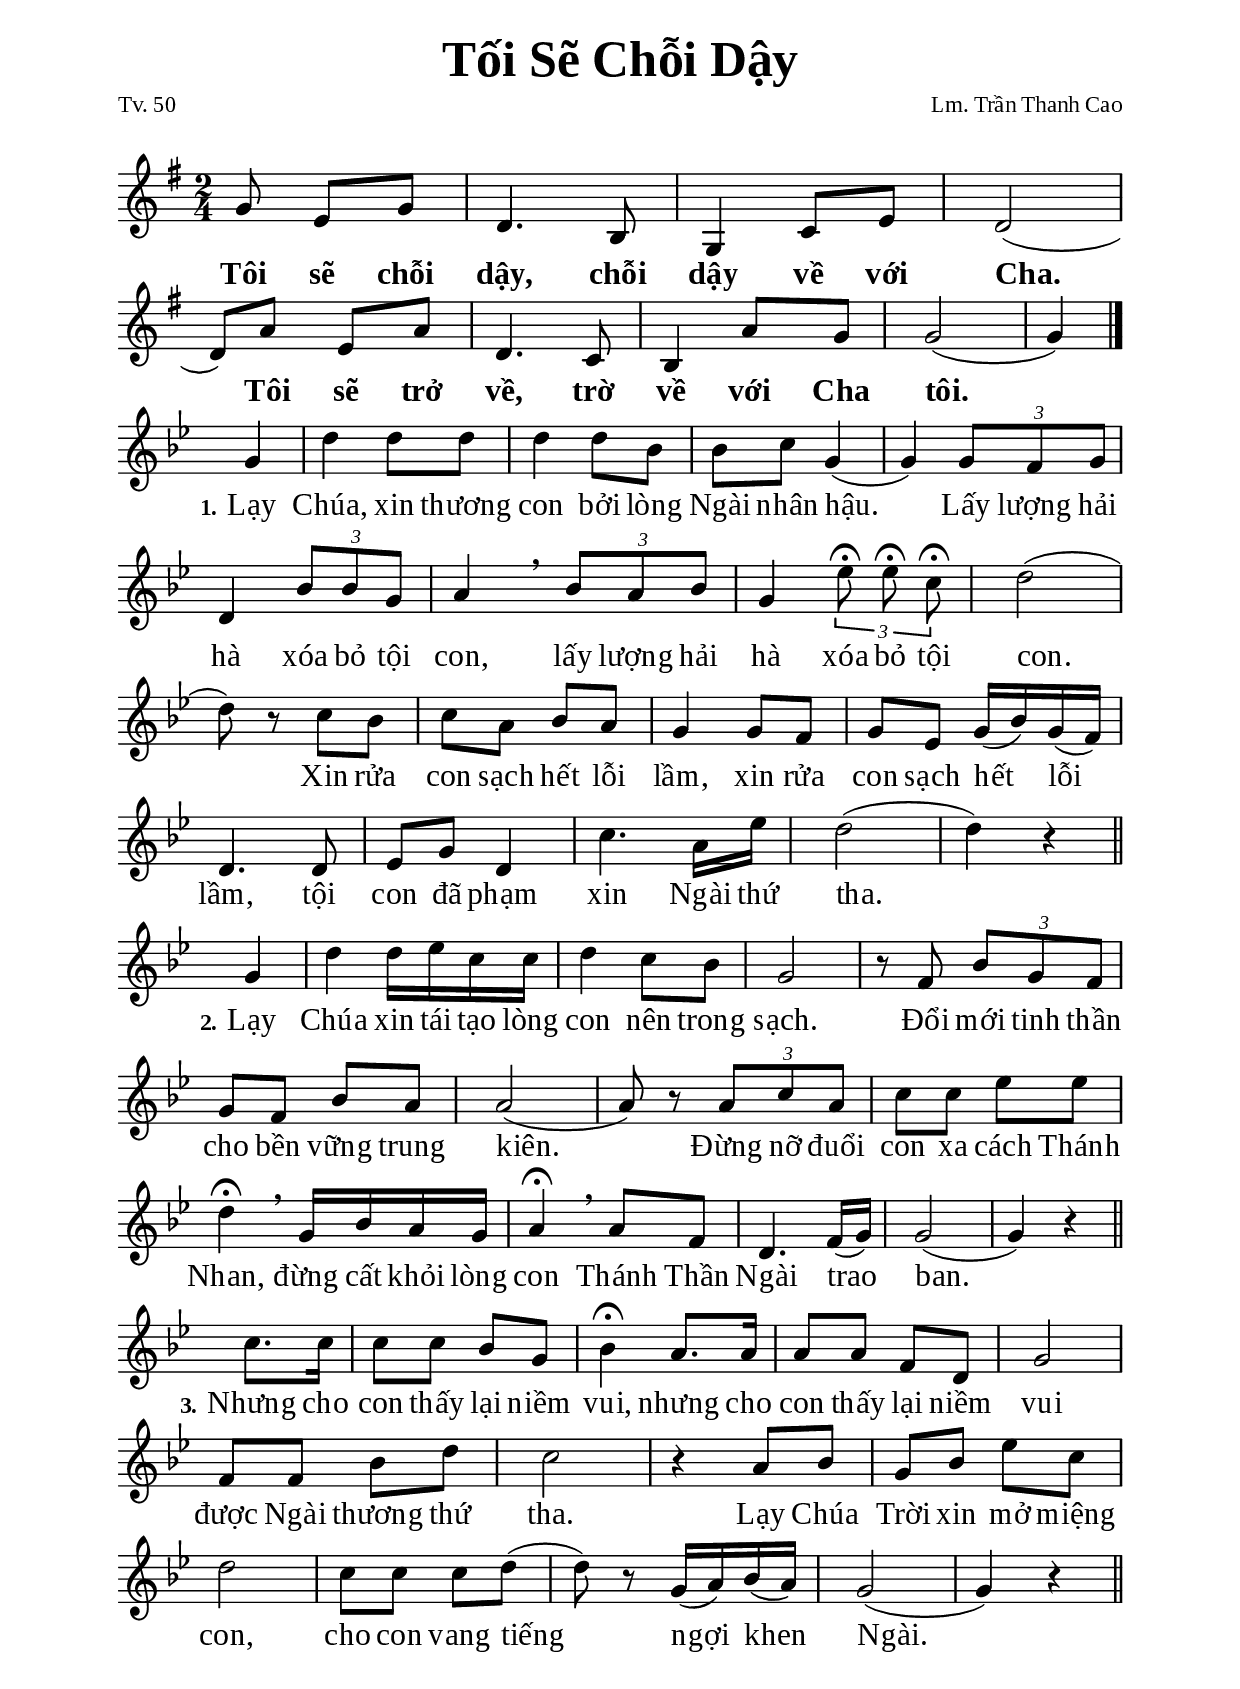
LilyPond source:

% Cài đặt chung
\version "2.20.0"
\include "english.ly"

\header {
  title = \markup { \fontsize #3 "Tối Sẽ Chỗi Dậy" }
  poet = "Tv. 50"
  composer = "Lm. Trần Thanh Cao"
  arranger = " "
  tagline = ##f
}

\paper {
  #(set-paper-size "a4")
  top-margin = 10\mm
  bottom-margin = 10\mm
  left-margin = 20\mm
  right-margin = 20\mm
  indent = #0
  #(define fonts
    (make-pango-font-tree
      "Liberation Serif"
      "Liberation Serif"
      "Liberation Serif"
      (/ 20 20)))
  page-count = #1
}

% Nhạc điệp khúc
nhacDiepKhuc = \relative c'' {
  \partial 4. g8 e g |
  d4. b8 |
  g4 c8 e |
  d2 ( |
  d8) a' e a |
  d,4. c8 |
  b4 a'8 g |
  g2 ( |
  g4) \bar "|."
}

% Nhạc phiên khúc
nhacPhienKhucMot = \relative c'' {
  \partial 4 g4 |
  d' d8 d |
  d4 d8 bf |
  bf c g4 ( |
  g) \tuplet 3/2 { g8 f g } |
  d4 \tuplet 3/2 { bf'8 bf g } |
  a4 \breathe \tuplet 3/2 { bf8 a bf } |
  \autoBeamOff
  g4 \tuplet 3/2 { ef'8 \fermata ef \fermata c \fermata } |
  \autoBeamOn
  d2 ( |
  d8) r c bf |
  c a bf a |
  g4 g8 f |
  g ef g16 (bf) g (f) |
  d4. d8 |
  ef8 g d4 |
  c'4. a16 ef' |
  d2 ( |
  d4) r \bar "||"
}

nhacPhienKhucHai = \relative c'' {
  \partial 4 g4 |
  d'4 d16 ef c c |
  d4 c8 bf |
  g2 |
  r8 f \tuplet 3/2 { bf8 g f } |
  g f bf a |
  a2 ( |
  a8) r \tuplet 3/2 { a8 c a } |
  c c ef ef |
  d4 \fermata \breathe g,16 bf a g |
  a4 \fermata \breathe a8 f |
  d4. f16 (g) |
  g2 ( |
  g4) r \bar "||"
}

nhacPhienKhucBa = \relative c'' {
  \partial 4 c8. c16 |
  c8 c bf g |
  bf4 \fermata a8. a16 |
  a8 a f d |
  g2 |
  f8 f bf d |
  c2 |
  r4 a8 bf |
  g bf ef c |
  d2 |
  c8 c c d ( |
  d) r g,16 (a) bf (a) |
  g2 ( |
  g4) r \bar "||"
}

% Lời điệp khúc
loiDiepKhuc = \lyricmode {
  Tôi sẽ chỗi dậy, chỗi dậy về với Cha.
  Tôi sẽ trở về, trờ về với Cha tôi.
}

% Lời phiên khúc
loiPhienKhucMot = \lyricmode {
  \set stanza = #"1."
  Lạy Chúa, xin thương con bởi lòng Ngài nhân hậu.
  Lấy lượng hải hà xóa bỏ tội con,
  lấy lượng hải hà xóa bỏ tội con.
  Xin rửa con sạch hết lỗi lầm,
  xin rửa con sạch hết lỗi lầm,
  tội con đã phạm xin Ngài thứ tha.
}

loiPhienKhucHai = \lyricmode {
  \set stanza = #"2."
  Lạy Chúa xin tái tạo lòng con nên trong sạch.
  Đổi mới tinh thần cho bền vững trung kiên.
  Đừng nỡ đuổi con xa cách Thánh Nhan,
  đừng cất khỏi lòng con Thánh Thần Ngài trao ban.
}

loiPhienKhucBa = \lyricmode {
  \set stanza = #"3."
  Nhưng cho con thấy lại niềm vui,
  nhưng cho con thấy lại niềm vui
  được Ngài thương thứ tha.
  Lạy Chúa Trời xin mở miệng con,
  cho con vang tiếng ngợi khen Ngài.
}


% Dàn trang
\score {
  \new ChoirStaff <<
    \new Staff = diepKhuc \with {
        \consists "Merge_rests_engraver"
        \magnifyStaff #(magstep +1)
      }
      <<
      \new Voice = beSop {
        \key g \major \time 2/4 \stemNeutral \nhacDiepKhuc
      }
    >>
    \new Lyrics \lyricsto beSop \loiDiepKhuc
  >>
  \layout {
    \override Lyrics.LyricText.font-series = #'bold
    \override Lyrics.LyricText.font-size = #+3
    \override Lyrics.LyricSpace.minimum-distance = #4.0
    \override Score.BarNumber.break-visibility = ##(#f #f #f)
    \override Score.SpacingSpanner.uniform-stretching = ##t
  }
}

\score {
  \new ChoirStaff <<
    \new Staff = phienKhuc \with {
        \magnifyStaff #(magstep +1)
      }
      <<
      \new Voice = beSop {
        \key bf \major \time 2/4 \nhacPhienKhucMot
      }
    >>
    \new Lyrics \lyricsto beSop \loiPhienKhucMot
  >>
  \layout {
    \override Staff.TimeSignature.transparent = ##t
    \override Lyrics.LyricText.font-size = #+3
    \override Lyrics.LyricSpace.minimum-distance = #0.5
    \override Score.BarNumber.break-visibility = ##(#f #f #f)
    \override Score.SpacingSpanner.uniform-stretching = ##t
  } 
}

\score {
  \new ChoirStaff <<
    \new Staff = phienKhuc \with {
        \magnifyStaff #(magstep +1)
      }
      <<
      \new Voice = beSop {
        \key bf \major \time 2/4 \nhacPhienKhucHai
      }
    >>
    \new Lyrics \lyricsto beSop \loiPhienKhucHai
  >>
  \layout {
    \override Staff.TimeSignature.transparent = ##t
    \override Lyrics.LyricText.font-size = #+3
    \override Lyrics.LyricSpace.minimum-distance = #0.5
    \override Score.BarNumber.break-visibility = ##(#f #f #f)
    \override Score.SpacingSpanner.uniform-stretching = ##t
  } 
}

\score {
  \new ChoirStaff <<
    \new Staff = phienKhuc \with {
        \magnifyStaff #(magstep +1)
      }
      <<
      \new Voice = beSop {
        \key bf \major \time 2/4 \nhacPhienKhucBa
      }
    >>
    \new Lyrics \lyricsto beSop \loiPhienKhucBa
  >>
  \layout {
    \override Staff.TimeSignature.transparent = ##t
    \override Lyrics.LyricText.font-size = #+3
    \override Lyrics.LyricSpace.minimum-distance = #0.5
    \override Score.BarNumber.break-visibility = ##(#f #f #f)
    \override Score.SpacingSpanner.uniform-stretching = ##t
  } 
}
